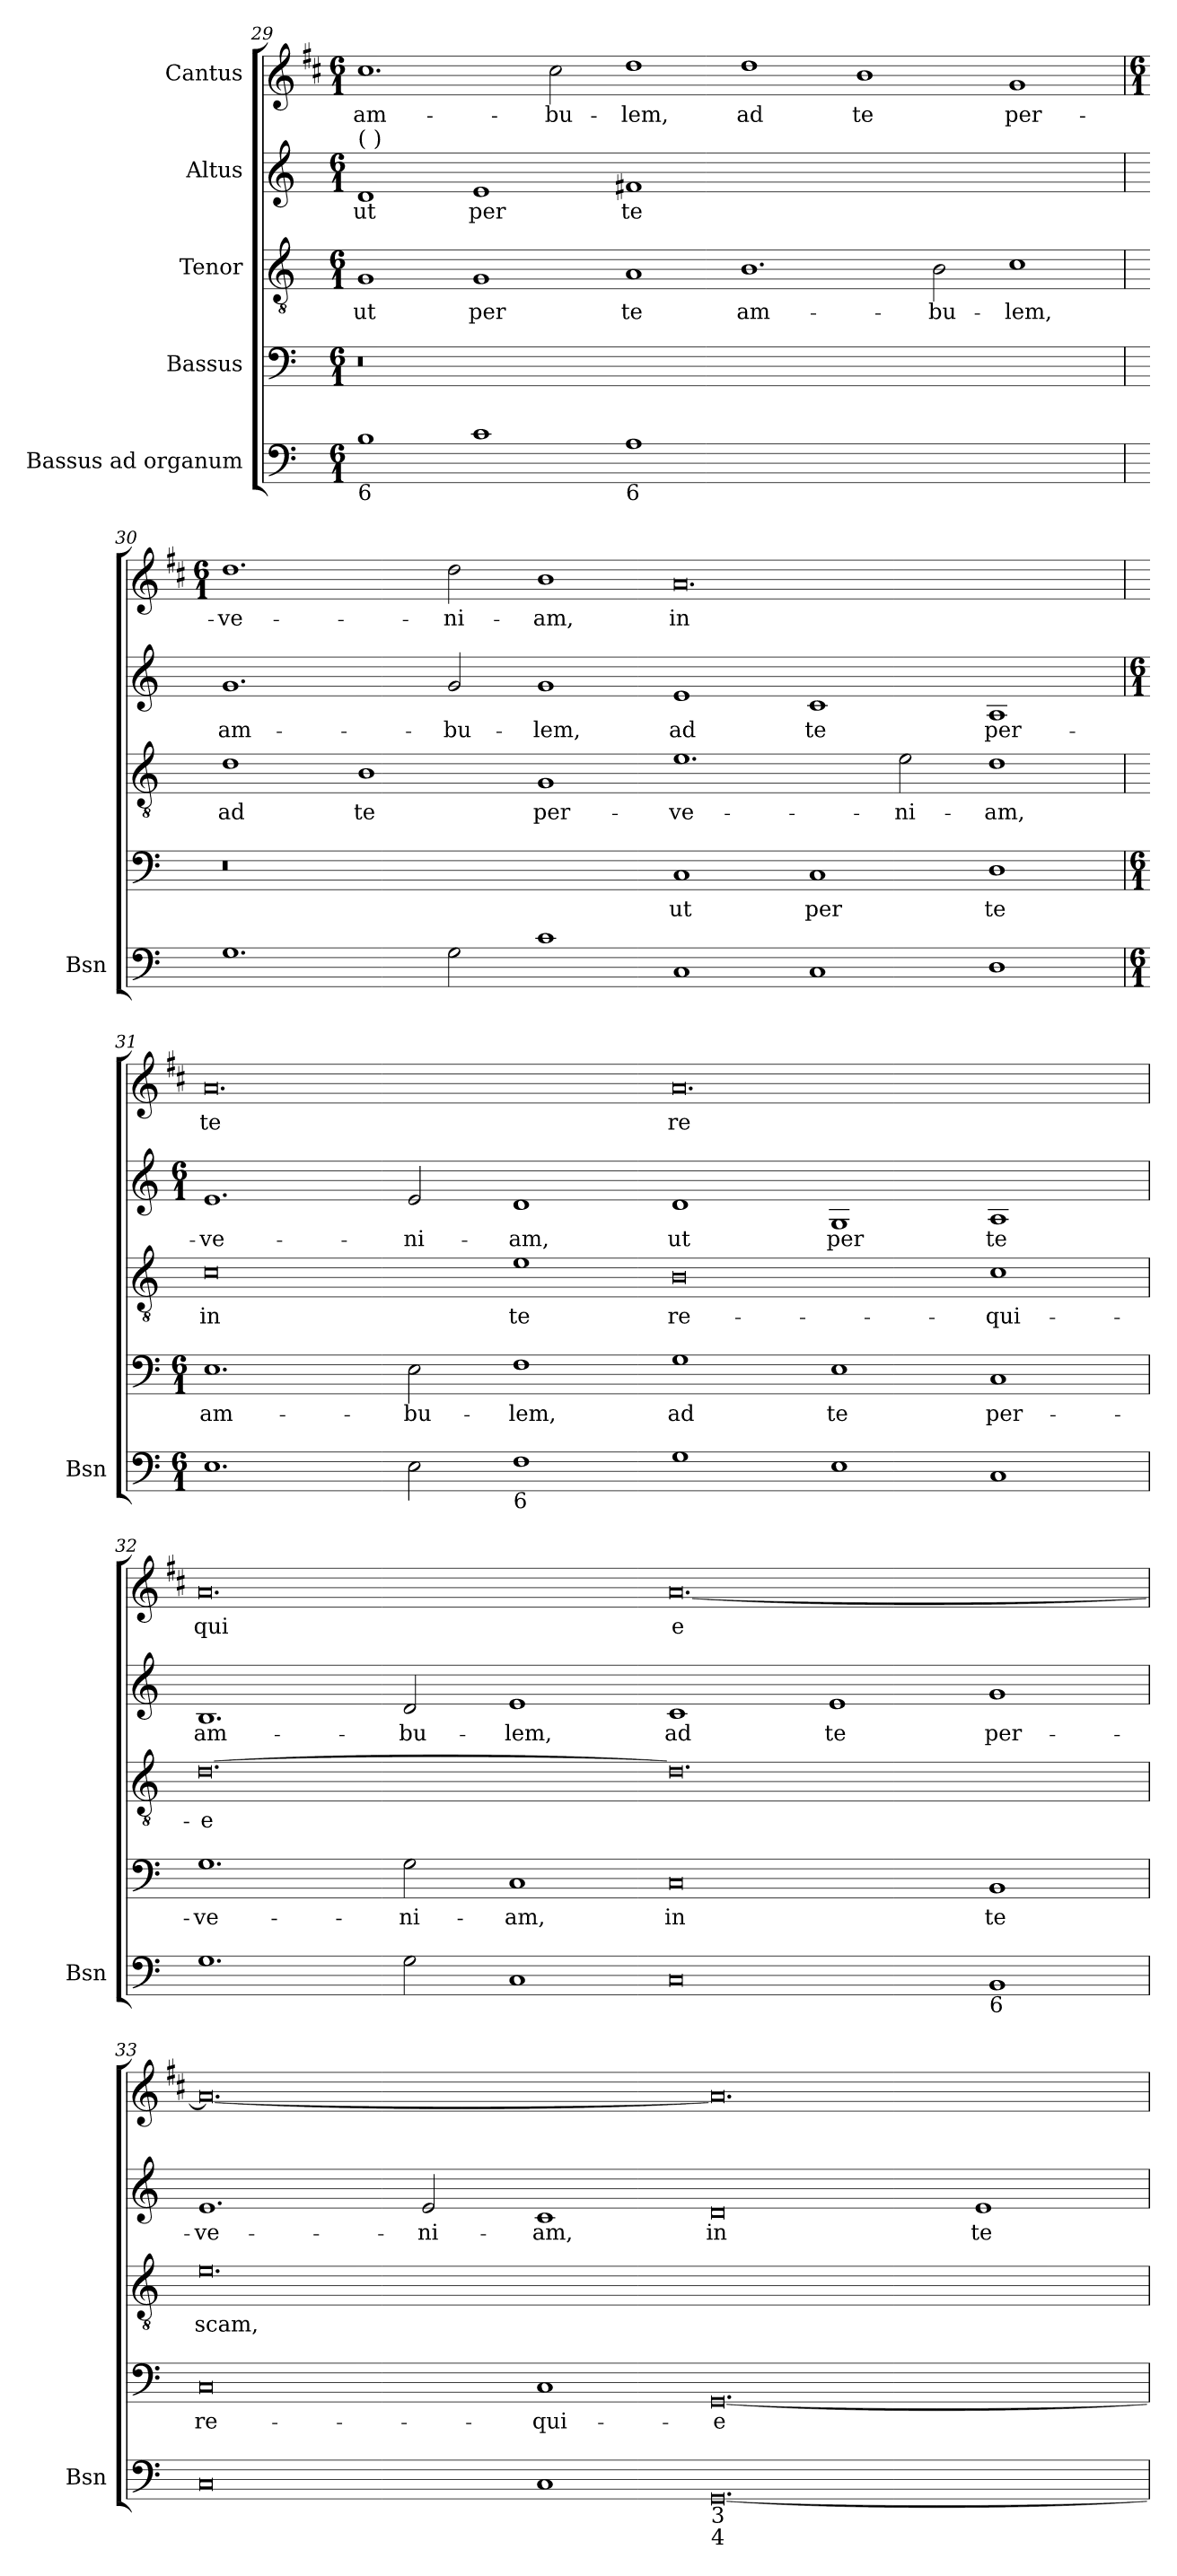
**kern	**kern	**text	**kern	**text	**kern	**text	**kern	**text
*part5	*part4	*part4	*part3	*part3	*part2	*part2	*part1	*part1
*staff5	*staff4	*staff4	*staff3	*staff3	*staff2	*staff2	*staff1	*staff1
*I"Bassus ad organum	*I"Bassus	*	*I"Tenor	*	*I"Altus	*	*I"Cantus	*
*I'Bsn	*	*	*	*	*	*	*	*
!!LO:LB:g=z
*clefF4	*clefF4	*	*clefGv2	*	*clefG2	*	*clefG2	*
*	*	*	*	*	*	*	*ITrd1c2	*
*k[]	*k[]	*	*k[]	*	*k[]	*	*k[]	*
*C:	*C:	*	*C:	*	*C:	*	*C:	*
*M6/1	*M6/1	*	*M6/1	*	*M6/1	*	*M6/1	*
=29	=29	=29	=29	=29	=29	=29	=29	=29
!	!	!	!	!	!LO:TX:a:t=(  )	!	!	!
!LO:TX:b:t=6	!	!	!	!	!	!	!	!
!	!	!	!	!LO:LY:b	!	!LO:LY:b	!	!LO:LY:b
1B	0.r	.	1G	ut	1d	ut	1.b	am-
!	!	!	!	!LO:LY:b	!	!LO:LY:b	!	!
1c	.	.	1G	per	1e	per	.	.
!	!	!	!	!	!	!	!	!LO:LY:b
.	.	.	.	.	.	.	2b	-bu-
!LO:TX:b:t=6	!	!	!	!	!	!	!	!
!	!	!	!	!LO:LY:b	!	!LO:LY:b	!	!LO:LY:b
1A	.	.	1A	te	1f#X	te	1cc	-lem,
!	!	!	!	!LO:LY:b	!	!	!	!LO:LY:b
0.ryy	0.ryy	.	1.B	am-	0.ryy	.	1cc	ad
!	!	!	!	!	!	!	!	!LO:LY:b
.	.	.	.	.	.	.	1a	te
!	!	!	!	!LO:LY:b	!	!	!	!
.	.	.	2B	-bu-	.	.	.	.
!	!	!	!	!LO:LY:b	!	!	!	!LO:LY:b
.	.	.	1c	-lem,	.	.	1f	per-
!!LO:LB:g=z
=30	=30	=30	=30	=30	=30	=30	=30	=30
*	*	*	*	*	*	*	*M6/1	*
!	!	!	!	!LO:LY:b	!	!LO:LY:b	!	!LO:LY:b
1.G	0.r	.	1d	ad	1.g	am-	1.cc	-ve-
!	!	!	!	!LO:LY:b	!	!	!	!
.	.	.	1B	te	.	.	.	.
!	!	!	!	!	!	!LO:LY:b	!	!LO:LY:b
2G	.	.	.	.	2g	-bu-	2cc	-ni-
!	!	!	!	!LO:LY:b	!	!LO:LY:b	!	!LO:LY:b
1c	.	.	1G	per-	1g	-lem,	1a	-am,
!	!	!LO:LY:b	!	!LO:LY:b	!	!LO:LY:b	!	!LO:LY:b
1C	1C	ut	1.e	-ve-	1e	ad	0.g	in
!	!	!LO:LY:b	!	!	!	!LO:LY:b	!	!
1C	1C	per	.	.	1c	te	.	.
!	!	!	!	!LO:LY:b	!	!	!	!
.	.	.	2e	-ni-	.	.	.	.
!	!	!LO:LY:b	!	!LO:LY:b	!	!LO:LY:b	!	!
1D	1D	te	1d	-am,	1A	per-	.	.
!!LO:LB:g=z
=31	=31	=31	=31	=31	=31	=31	=31	=31
*M6/1	*M6/1	*	*	*	*M6/1	*	*	*
!	!	!LO:LY:b	!	!LO:LY:b	!	!LO:LY:b	!	!LO:LY:b
1.E	1.E	am-	0c	in	1.e	-ve-	0.g	te
!	!	!LO:LY:b	!	!	!	!LO:LY:b	!	!
2E	2E	-bu-	.	.	2e	-ni-	.	.
!LO:TX:b:t=6	!	!	!	!	!	!	!	!
!	!	!LO:LY:b	!	!LO:LY:b	!	!LO:LY:b	!	!
1F	1F	-lem,	1e	te	1d	-am,	.	.
!	!	!LO:LY:b	!	!LO:LY:b	!	!LO:LY:b	!	!LO:LY:b
1G	1G	ad	0B	re-	1d	ut	0.g	re
!	!	!LO:LY:b	!	!	!	!LO:LY:b	!	!
1E	1E	te	.	.	1G	per	.	.
!	!	!LO:LY:b	!	!LO:LY:b	!	!LO:LY:b	!	!
1C	1C	per-	1c	-qui-	1A	te	.	.
=32	=32	=32	=32	=32	=32	=32	=32	=32
!	!	!LO:LY:b	!	!LO:LY:b	!	!LO:LY:b	!	!LO:LY:b
1.G	1.G	-ve-	[0.d	-e	1.B	am-	0.g	qui
!	!	!LO:LY:b	!	!	!	!LO:LY:b	!	!
2G	2G	-ni-	.	.	2d	-bu-	.	.
!	!	!LO:LY:b	!	!	!	!LO:LY:b	!	!
1C	1C	-am,	.	.	1e	-lem,	.	.
!	!	!LO:LY:b	!	!	!	!LO:LY:b	!	!LO:LY:b
0C	0C	in	0.d]	.	1c	ad	[0.g	e
!	!	!	!	!	!	!LO:LY:b	!	!
.	.	.	.	.	1e	te	.	.
!LO:TX:b:t=6	!	!	!	!	!	!	!	!
!	!	!LO:LY:b	!	!	!	!LO:LY:b	!	!
1BB	1BB	te	.	.	1g	per-	.	.
=33	=33	=33	=33	=33	=33	=33	=33	=33
!	!	!LO:LY:b	!	!LO:LY:b	!	!LO:LY:b	!	!
0C	0C	re-	0.e	scam,	1.e	-ve-	0.g_	.
!	!	!	!	!	!	!LO:LY:b	!	!
.	.	.	.	.	2e	-ni-	.	.
!	!	!LO:LY:b	!	!	!	!LO:LY:b	!	!
1C	1C	-qui-	.	.	1c	-am,	.	.
!LO:TX:b:t=3	!	!	!	!	!	!	!	!
!LO:TX:b:t=4	!	!	!	!	!	!	!	!
!	!	!LO:LY:b	!	!	!	!LO:LY:b	!	!
[0.GG	[0.GG	-e	0.ryy	.	0d	in	0.g]	.
!	!	!	!	!	!	!LO:LY:b	!	!
.	.	.	.	.	1e	te	.	.
=	=	=	=	=	=	=	=	=
*-	*-	*-	*-	*-	*-	*-	*-	*-
